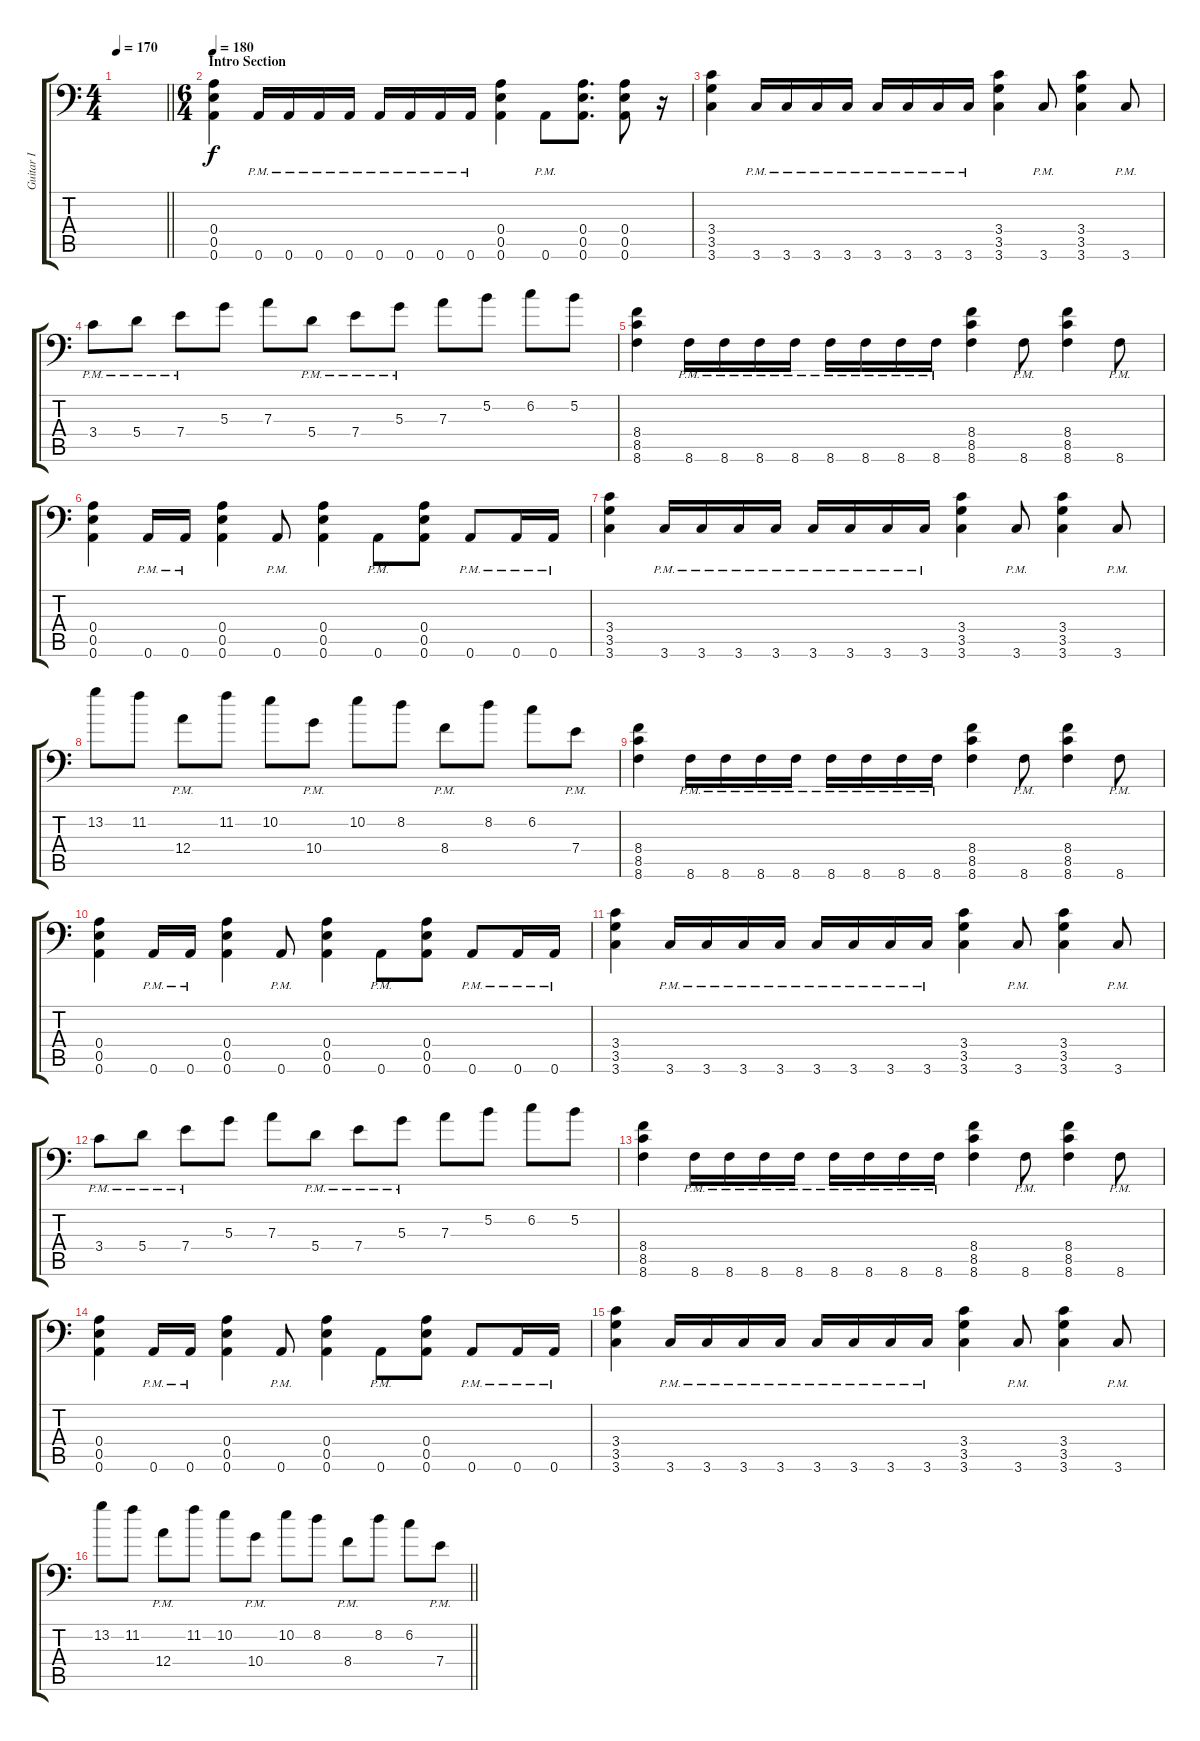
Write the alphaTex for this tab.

\track ("Guitar I" "Guitar I") {instrument distortionguitar}
\staff {score tabs}
\tuning (B3 Gb3 D3 A2 E2 A1) {hide}
\ts (4 4)
\tempo 170
\clef f4
\barLineRight lightlight
\ks c
|
\ts (6 4)
\section ("" "Intro Section")
\tempo 180
(0.4 0.5 0.6).4 0.6{pm}.16 0.6{pm}.16 0.6{pm}.16 0.6{pm}.16 0.6{pm}.16 0.6{pm}.16 0.6{pm}.16 0.6{pm}.16 (0.4 0.5 0.6).4 0.6{pm}.8 (0.4 0.5 0.6).8{d} (0.4 0.5 0.6).8 r.16 |
(3.4 3.5 3.6).4 3.6{pm}.16 3.6{pm}.16 3.6{pm}.16 3.6{pm}.16 3.6{pm}.16 3.6{pm}.16 3.6{pm}.16 3.6{pm}.16 (3.4 3.5 3.6).4 3.6{pm}.8 (3.4 3.5 3.6).4 3.6{pm}.8 |
3.4{pm}.8 5.4{pm}.8 7.4{pm}.8 5.3.8 7.3.8 5.4{pm}.8 7.4{pm}.8 5.3{pm}.8 7.3.8 5.2.8 6.2.8 5.2.8 |
(8.4 8.5 8.6).4 8.6{pm}.16 8.6{pm}.16 8.6{pm}.16 8.6{pm}.16 8.6{pm}.16 8.6{pm}.16 8.6{pm}.16 8.6{pm}.16 (8.4 8.5 8.6).4 8.6{pm}.8 (8.4 8.5 8.6).4 8.6{pm}.8 |
(0.4 0.5 0.6).4 0.6{pm}.16 0.6{pm}.16 (0.4 0.5 0.6).4 0.6{pm}.8 (0.4 0.5 0.6).4 0.6{pm}.8 (0.4 0.5 0.6).8 0.6{pm}.8 0.6{pm}.16 0.6{pm}.16 |
(3.4 3.5 3.6).4 3.6{pm}.16 3.6{pm}.16 3.6{pm}.16 3.6{pm}.16 3.6{pm}.16 3.6{pm}.16 3.6{pm}.16 3.6{pm}.16 (3.4 3.5 3.6).4 3.6{pm}.8 (3.4 3.5 3.6).4 3.6{pm}.8 |
13.2.8 11.2.8 12.4{pm}.8 11.2.8 10.2.8 10.4{pm}.8 10.2.8 8.2.8 8.4{pm}.8 8.2.8 6.2.8 7.4{pm}.8 |
(8.4 8.5 8.6).4 8.6{pm}.16 8.6{pm}.16 8.6{pm}.16 8.6{pm}.16 8.6{pm}.16 8.6{pm}.16 8.6{pm}.16 8.6{pm}.16 (8.4 8.5 8.6).4 8.6{pm}.8 (8.4 8.5 8.6).4 8.6{pm}.8 |
(0.4 0.5 0.6).4 0.6{pm}.16 0.6{pm}.16 (0.4 0.5 0.6).4 0.6{pm}.8 (0.4 0.5 0.6).4 0.6{pm}.8 (0.4 0.5 0.6).8 0.6{pm}.8 0.6{pm}.16 0.6{pm}.16 |
(3.4 3.5 3.6).4 3.6{pm}.16 3.6{pm}.16 3.6{pm}.16 3.6{pm}.16 3.6{pm}.16 3.6{pm}.16 3.6{pm}.16 3.6{pm}.16 (3.4 3.5 3.6).4 3.6{pm}.8 (3.4 3.5 3.6).4 3.6{pm}.8 |
3.4{pm}.8 5.4{pm}.8 7.4{pm}.8 5.3.8 7.3.8 5.4{pm}.8 7.4{pm}.8 5.3{pm}.8 7.3.8 5.2.8 6.2.8 5.2.8 |
(8.4 8.5 8.6).4 8.6{pm}.16 8.6{pm}.16 8.6{pm}.16 8.6{pm}.16 8.6{pm}.16 8.6{pm}.16 8.6{pm}.16 8.6{pm}.16 (8.4 8.5 8.6).4 8.6{pm}.8 (8.4 8.5 8.6).4 8.6{pm}.8 |
(0.4 0.5 0.6).4 0.6{pm}.16 0.6{pm}.16 (0.4 0.5 0.6).4 0.6{pm}.8 (0.4 0.5 0.6).4 0.6{pm}.8 (0.4 0.5 0.6).8 0.6{pm}.8 0.6{pm}.16 0.6{pm}.16 |
(3.4 3.5 3.6).4 3.6{pm}.16 3.6{pm}.16 3.6{pm}.16 3.6{pm}.16 3.6{pm}.16 3.6{pm}.16 3.6{pm}.16 3.6{pm}.16 (3.4 3.5 3.6).4 3.6{pm}.8 (3.4 3.5 3.6).4 3.6{pm}.8 |
\barLineRight lightlight
13.2.8 11.2.8 12.4{pm}.8 11.2.8 10.2.8 10.4{pm}.8 10.2.8 8.2.8 8.4{pm}.8 8.2.8 6.2.8 7.4{pm}.8
